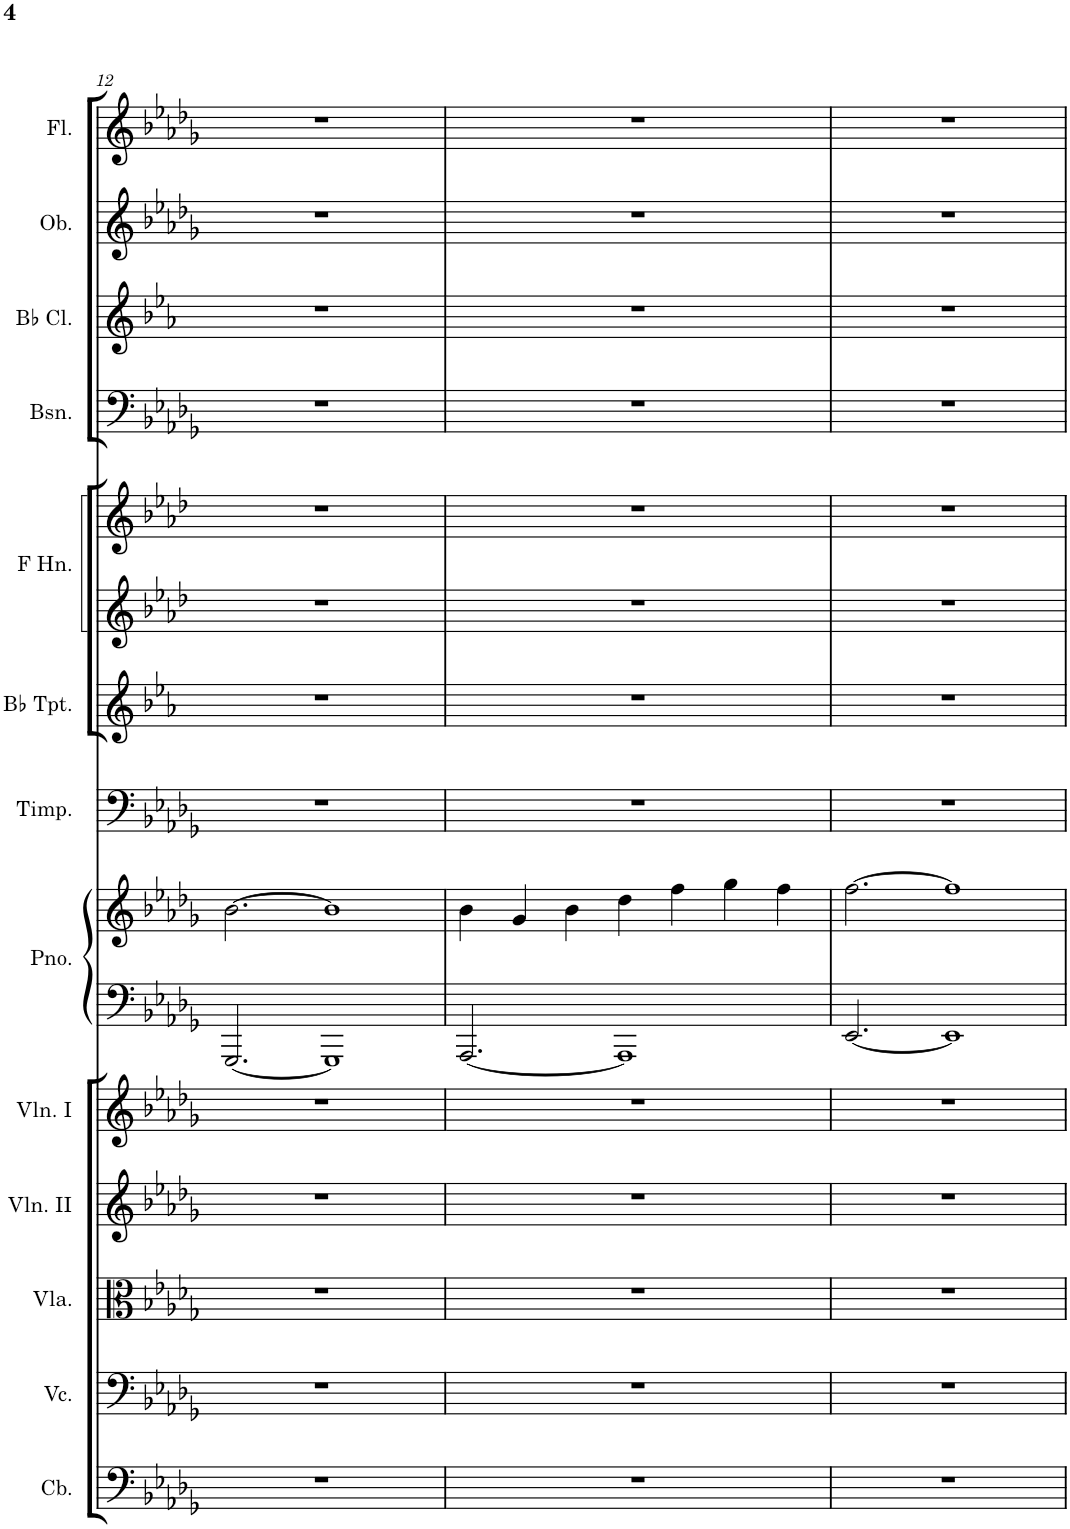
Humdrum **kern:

**kern	**kern	**kern	**kern	**kern	**kern	**kern	**kern	**kern	**kern	**kern	**kern	**kern	**kern	**kern
*part13	*part12	*part11	*part10	*part9	*part8	*part8	*part7	*part6	*part5	*part5	*part4	*part3	*part2	*part1
*staff15	*staff14	*staff13	*staff12	*staff11	*staff10	*staff9	*staff8	*staff7	*staff6	*staff5	*staff4	*staff3	*staff2	*staff1
*I"Contrabasses	*I"Violoncellos	*I"Violas	*I"Violins II	*I"Violins I	*I"Piano	*	*I"Timpani	*I"Trumpets in Bb	*I"Horns in F	*	*I"Bassoons	*I"Clarinets in Bb	*I"Oboes	*I"Flutes
*I'Cb.	*I'Vc.	*I'Vla.	*I'Vln. II	*I'Vln. I	*I'Pno.	*	*I'Timp.	*	*	*	*I'Bsn.	*	*I'Ob.	*I'Fl.
!!LO:PB:g=z
*clefF4	*clefF4	*clefC3	*clefG2	*clefG2	*clefF4	*clefG2	*clefF4	*clefG2	*clefG2	*clefG2	*clefF4	*clefG2	*clefG2	*clefG2
*Trd7c12	*	*	*	*	*	*	*	*Trd1c2	*Trd4c7	*Trd4c7	*	*Trd1c2	*	*
*k[b-e-a-d-g-]	*k[b-e-a-d-g-]	*k[b-e-a-d-g-]	*k[b-e-a-d-g-]	*k[b-e-a-d-g-]	*k[b-e-a-d-g-]	*k[b-e-a-d-g-]	*k[b-e-a-d-g-]	*k[b-e-a-]	*k[b-e-a-d-]	*k[b-e-a-d-]	*k[b-e-a-d-g-]	*k[b-e-a-]	*k[b-e-a-d-g-]	*k[b-e-a-d-g-]
*M7/4	*M7/4	*M7/4	*M7/4	*M7/4	*M7/4	*M7/4	*M7/4	*M7/4	*M7/4	*M7/4	*M7/4	*M7/4	*M7/4	*M7/4
=12	=12	=12	=12	=12	=12	=12	=12	=12	=12	=12	=12	=12	=12	=12
1..r	1..r	1..r	1..r	1..r	[2.GGG-/	[2.b-\	1..r	1..r	1..r	1..r	1..r	1..r	1..r	1..r
.	.	.	.	.	1GGG-]	1b-]	.	.	.	.	.	.	.	.
=13	=13	=13	=13	=13	=13	=13	=13	=13	=13	=13	=13	=13	=13	=13
1..r	1..r	1..r	1..r	1..r	[2.AAA-/	4b-\	1..r	1..r	1..r	1..r	1..r	1..r	1..r	1..r
.	.	.	.	.	.	4g-/	.	.	.	.	.	.	.	.
.	.	.	.	.	.	4b-\	.	.	.	.	.	.	.	.
.	.	.	.	.	1AAA-]	4dd-\	.	.	.	.	.	.	.	.
.	.	.	.	.	.	4ff\	.	.	.	.	.	.	.	.
.	.	.	.	.	.	4gg-\	.	.	.	.	.	.	.	.
.	.	.	.	.	.	4ff\	.	.	.	.	.	.	.	.
=14	=14	=14	=14	=14	=14	=14	=14	=14	=14	=14	=14	=14	=14	=14
1..r	1..r	1..r	1..r	1..r	[2.EE-/	[2.ff\	1..r	1..r	1..r	1..r	1..r	1..r	1..r	1..r
.	.	.	.	.	1EE-]	1ff]	.	.	.	.	.	.	.	.
=	=	=	=	=	=	=	=	=	=	=	=	=	=	=
*-	*-	*-	*-	*-	*-	*-	*-	*-	*-	*-	*-	*-	*-	*-
